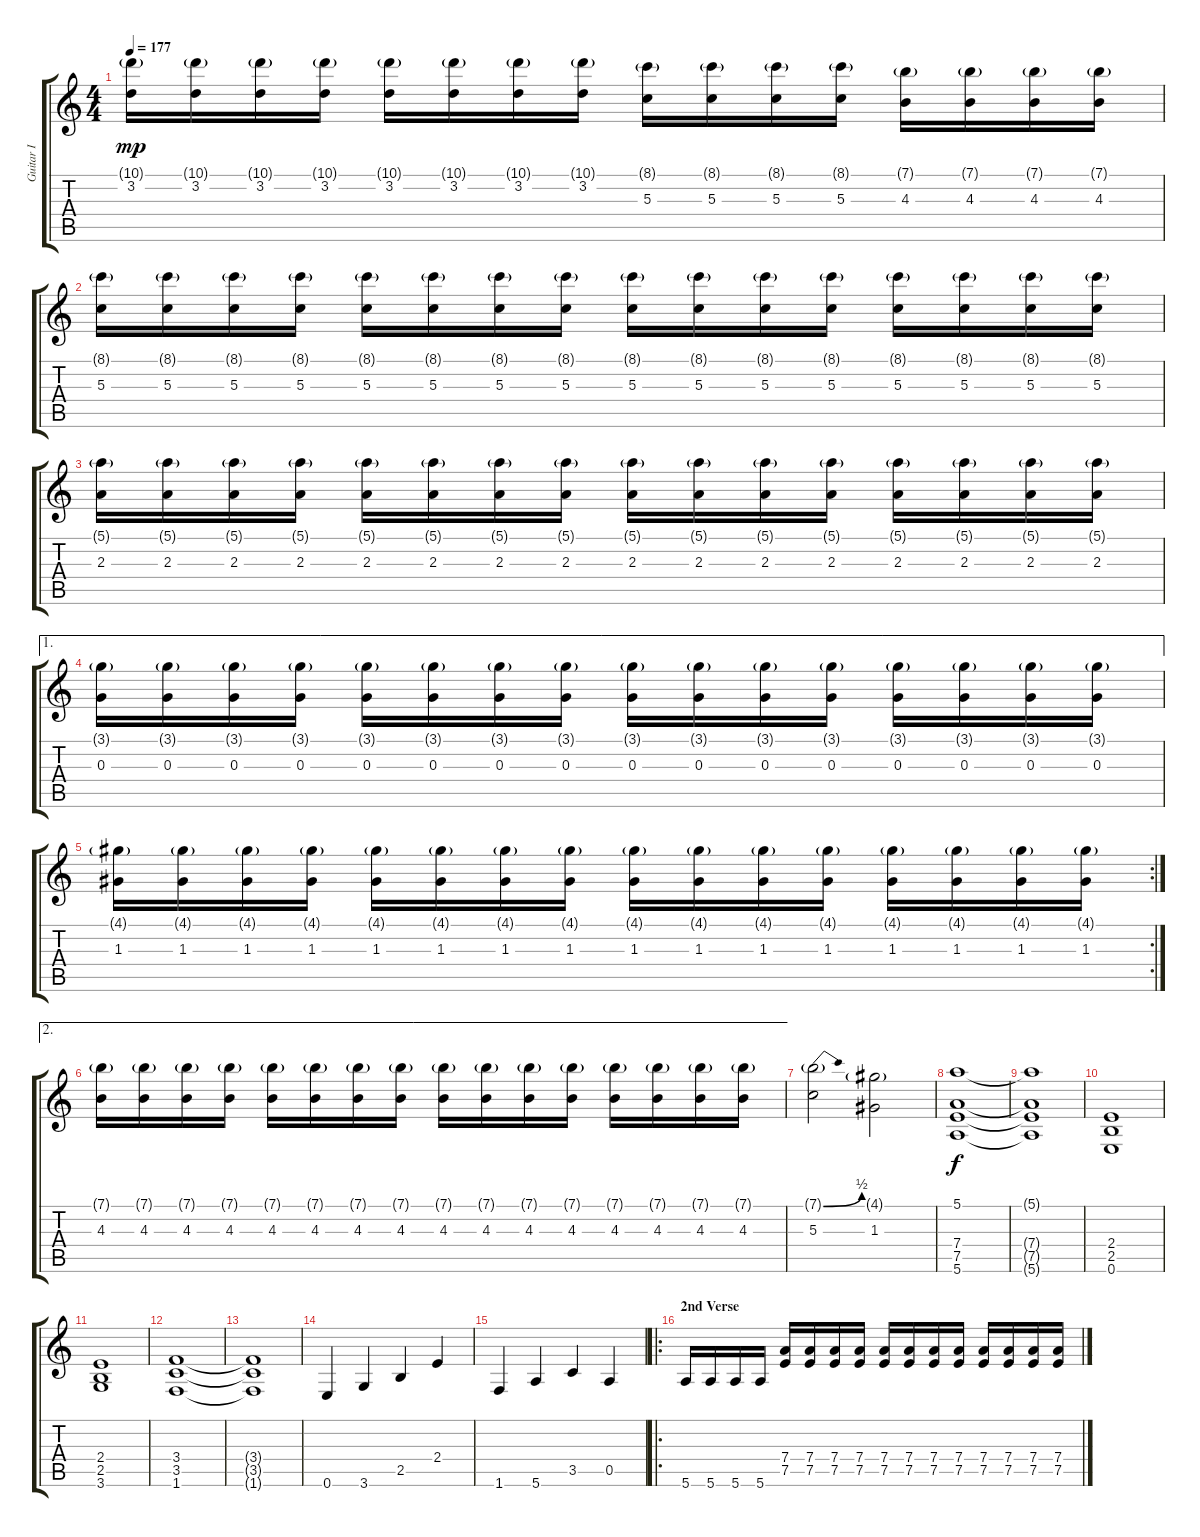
\track ("Guitar I" "Guitar I") {instrument distortionguitar}
\staff {score tabs}
\tuning (E4 B3 G3 D3 A2 E2) {hide}
\ts (4 4)
\tempo 177
\clef g2
\ks c
(10.1{g} 3.2).16{dy mp} (10.1{g} 3.2).16 (10.1{g} 3.2).16 (10.1{g} 3.2).16 (10.1{g} 3.2).16 (10.1{g} 3.2).16 (10.1{g} 3.2).16 (10.1{g} 3.2).16 (8.1{g} 5.3).16 (8.1{g} 5.3).16 (8.1{g} 5.3).16 (8.1{g} 5.3).16 (7.1{g} 4.3).16 (7.1{g} 4.3).16 (7.1{g} 4.3).16 (7.1{g} 4.3).16 |
(8.1{g} 5.3).16 (8.1{g} 5.3).16 (8.1{g} 5.3).16 (8.1{g} 5.3).16 (8.1{g} 5.3).16 (8.1{g} 5.3).16 (8.1{g} 5.3).16 (8.1{g} 5.3).16 (8.1{g} 5.3).16 (8.1{g} 5.3).16 (8.1{g} 5.3).16 (8.1{g} 5.3).16 (8.1{g} 5.3).16 (8.1{g} 5.3).16 (8.1{g} 5.3).16 (8.1{g} 5.3).16 |
(5.1{g} 2.3).16 (5.1{g} 2.3).16 (5.1{g} 2.3).16 (5.1{g} 2.3).16 (5.1{g} 2.3).16 (5.1{g} 2.3).16 (5.1{g} 2.3).16 (5.1{g} 2.3).16 (5.1{g} 2.3).16 (5.1{g} 2.3).16 (5.1{g} 2.3).16 (5.1{g} 2.3).16 (5.1{g} 2.3).16 (5.1{g} 2.3).16 (5.1{g} 2.3).16 (5.1{g} 2.3).16 |
\ae 1
(3.1{g} 0.3).16 (3.1{g} 0.3).16 (3.1{g} 0.3).16 (3.1{g} 0.3).16 (3.1{g} 0.3).16 (3.1{g} 0.3).16 (3.1{g} 0.3).16 (3.1{g} 0.3).16 (3.1{g} 0.3).16 (3.1{g} 0.3).16 (3.1{g} 0.3).16 (3.1{g} 0.3).16 (3.1{g} 0.3).16 (3.1{g} 0.3).16 (3.1{g} 0.3).16 (3.1{g} 0.3).16 |
\rc 2
(4.1{g} 1.3).16 (4.1{g} 1.3).16 (4.1{g} 1.3).16 (4.1{g} 1.3).16 (4.1{g} 1.3).16 (4.1{g} 1.3).16 (4.1{g} 1.3).16 (4.1{g} 1.3).16 (4.1{g} 1.3).16 (4.1{g} 1.3).16 (4.1{g} 1.3).16 (4.1{g} 1.3).16 (4.1{g} 1.3).16 (4.1{g} 1.3).16 (4.1{g} 1.3).16 (4.1{g} 1.3).16 |
\ae 2
(7.1{g} 4.3).16 (7.1{g} 4.3).16 (7.1{g} 4.3).16 (7.1{g} 4.3).16 (7.1{g} 4.3).16 (7.1{g} 4.3).16 (7.1{g} 4.3).16 (7.1{g} 4.3).16 (7.1{g} 4.3).16 (7.1{g} 4.3).16 (7.1{g} 4.3).16 (7.1{g} 4.3).16 (7.1{g} 4.3).16 (7.1{g} 4.3).16 (7.1{g} 4.3).16 (7.1{g} 4.3).16 |
(7.1{be (bend 0 0 60 2) g} 5.3).2 (4.1{g} 1.3).2 |
(5.1 7.4 7.5 5.6).1{dy f volume 13 balance 8} |
(5.1{t} 7.4{t} 7.5{t} 5.6{t}).1 |
(2.4 2.5 0.6).1 |
(2.4 2.5 3.6).1 |
(3.4 3.5 1.6).1 |
(3.4{t} 3.5{t} 1.6{t}).1 |
0.6.4{volume 14 balance 1} 3.6.4 2.5.4 2.4.4 |
1.6.4 5.6.4 3.5.4 0.5.4 |
\ro
\section ("" "2nd Verse")
5.6.16{volume 14 balance 1} 5.6.16 5.6.16 5.6.16 (7.4 7.5).16 (7.4 7.5).16 (7.4 7.5).16 (7.4 7.5).16 (7.4 7.5).16 (7.4 7.5).16 (7.4 7.5).16 (7.4 7.5).16 (7.4 7.5).16 (7.4 7.5).16 (7.4 7.5).16 (7.4 7.5).16
